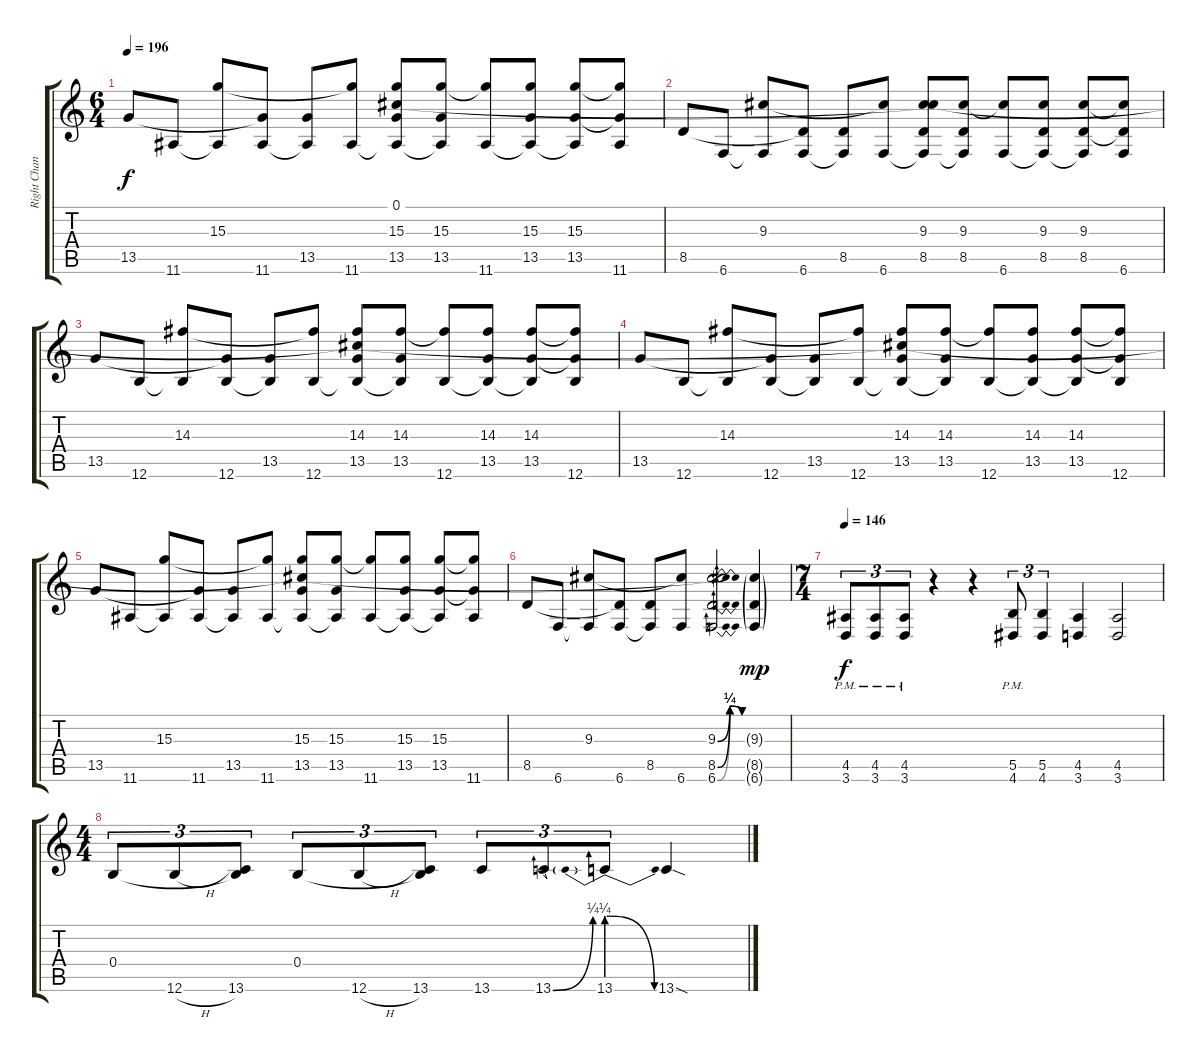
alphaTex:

\track ("Right Channel" "Right Chan") {instrument distortionguitar}
\staff {score tabs}
\tuning (Db4 Ab3 E3 B2 Gb2 B1) {hide}
\ts (6 4)
\tempo 196
\clef g2
\ks c
13.5.8{dy f} 11.6.8 (15.3 11.6{t}).8 (13.5{t} 11.6).8 (13.5 11.6{t}).8 (15.3{t} 11.6).8 (0.1{t} 15.3 13.5 11.6{t}).8 (15.3 13.5 11.6{t}).8 (15.3{t} 11.6).8 (15.3 13.5 11.6{t}).8 (15.3 13.5 11.6{t}).8 (15.3{t} 13.5{t} 11.6).8 |
8.5.8 6.6.8 (9.3 6.6{t}).8 (8.5{t} 6.6).8 (8.5 6.6{t}).8 (9.3{t} 6.6).8 (0.1{t} 9.3 8.5 6.6{t}).8 (9.3 8.5 6.6{t}).8 (9.3{t} 6.6).8 (9.3 8.5 6.6{t}).8 (9.3 8.5 6.6{t}).8 (9.3{t} 8.5{t} 6.6).8 |
13.5.8 12.6.8 (14.3 12.6{t}).8 (13.5{t} 12.6).8 (13.5 12.6{t}).8 (14.3{t} 12.6).8 (0.1{t} 14.3 13.5 12.6{t}).8 (14.3 13.5 12.6{t}).8 (14.3{t} 12.6).8 (14.3 13.5 12.6{t}).8 (14.3 13.5 12.6{t}).8 (14.3{t} 13.5{t} 12.6).8 |
13.5.8 12.6.8 (14.3 12.6{t}).8 (13.5{t} 12.6).8 (13.5 12.6{t}).8 (14.3{t} 12.6).8 (0.1{t} 14.3 13.5 12.6{t}).8 (14.3 13.5 12.6{t}).8 (14.3{t} 12.6).8 (14.3 13.5 12.6{t}).8 (14.3 13.5 12.6{t}).8 (14.3{t} 13.5{t} 12.6).8 |
13.5.8 11.6.8 (15.3 11.6{t}).8 (13.5{t} 11.6).8 (13.5 11.6{t}).8 (15.3{t} 11.6).8 (0.1{t} 15.3 13.5 11.6{t}).8 (15.3 13.5 11.6{t}).8 (15.3{t} 11.6).8 (15.3 13.5 11.6{t}).8 (15.3 13.5 11.6{t}).8 (15.3{t} 13.5{t} 11.6).8 |
8.5.8 6.6.8 (9.3 6.6{t}).8 (8.5{t} 6.6).8 (8.5 6.6{t}).8 (9.3{t} 6.6).8 (0.1{t} 9.3{be (bendrelease 0 0 15 1 15 1 60 0)} 8.5{be (bendrelease 0 0 15 1 15 1 60 0)} 6.6{be (bendrelease 0 0 15 1 15 1 60 0)}).2 (9.3{g} 8.5{g} 6.6{g}).4{dy mp} |
\ts (7 4)
\tempo 146
(4.5{pm} 3.6{pm}).8{tu (3 2) dy f instrument distortionguitar} (4.5{pm} 3.6{pm}).8{tu (3 2)} (4.5{pm} 3.6{pm}).8{tu (3 2)} r.4 r.4 (5.5 4.6{pm}).8{tu (3 2)} (5.5 4.6).4{tu (3 2)} (4.5 3.6).4 (4.5 3.6).2 |
\ts (4 4)
0.4.8{tu (3 2)} 12.6{h}.8{tu (3 2)} (0.4{t} 13.6).8{tu (3 2)} 0.4.8{tu (3 2)} 12.6{h}.8{tu (3 2)} (0.4{t} 13.6).8{tu (3 2)} 13.6.8{tu (3 2)} 13.6{be (bend 0 0 60 1)}.8{tu (3 2)} 13.6{be (prebendrelease 0 1 60 0)}.8{tu (3 2)} 13.6{sod}.4
